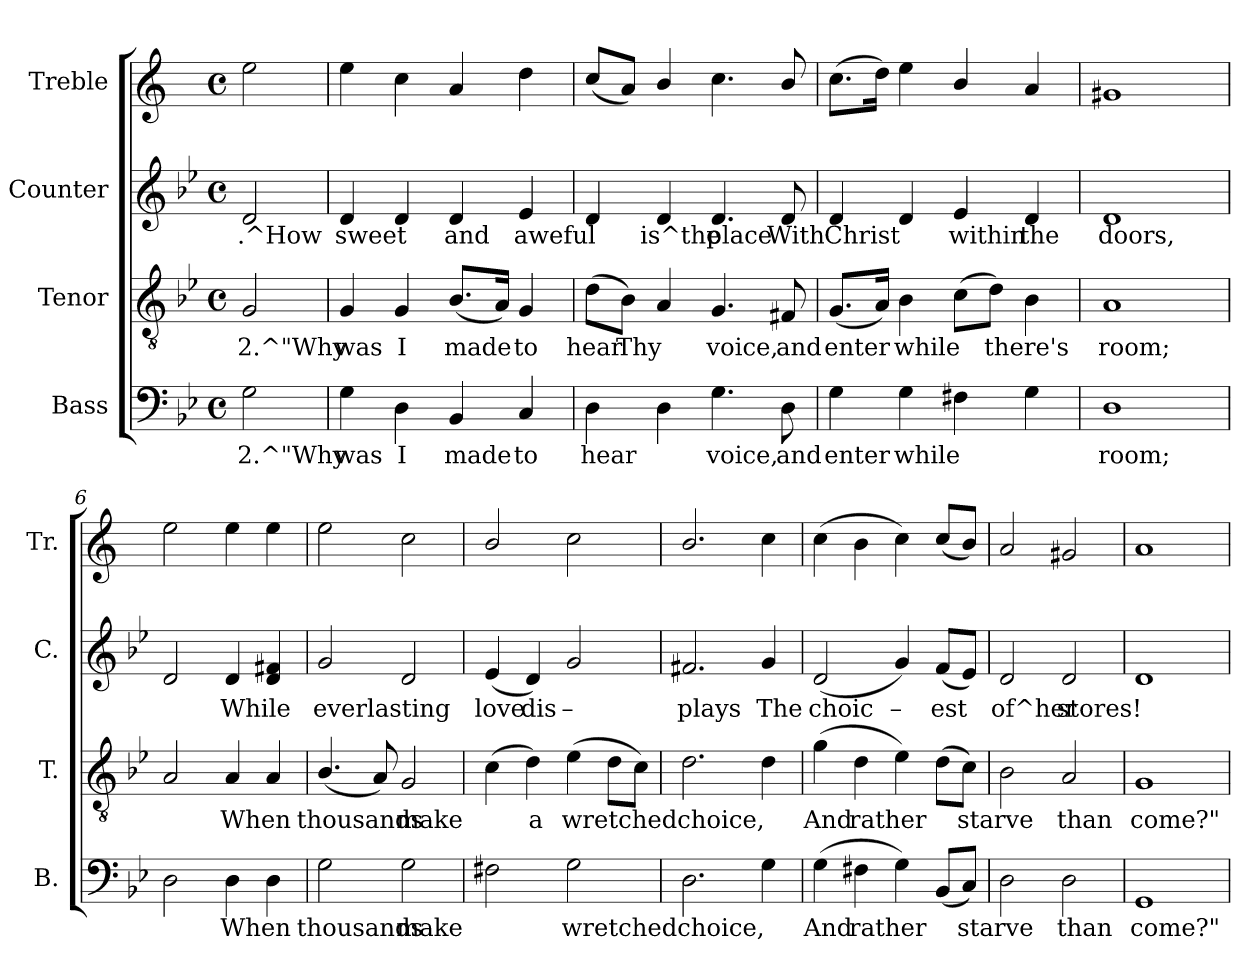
**kern	**text	**kern	**text	**kern	**text	**kern
*part4	*part4	*part3	*part3	*part2	*part2	*part1
*staff4	*staff4	*staff3	*staff3	*staff2	*staff2	*staff1
*I"Bass	*	*I"Tenor	*	*I"Counter	*	*I"Treble
*I'B.	*	*I'T.	*	*I'C.	*	*I'Tr.
!!LO:PB:g=z
*stria5	*	*stria5	*	*stria5	*	*stria5
*clefF4	*	*clefGv2	*	*clefG2	*	*clefG2
*	*	*	*	*	*	*ITrd1c2
*k[b-e-]	*	*k[b-e-]	*	*k[b-e-]	*	*k[b-e-]
*B-:	*	*B-:	*	*B-:	*	*B-:
*M4/4	*	*M4/4	*	*M4/4	*	*M4/4
*met(c)	*	*met(c)	*	*met(c)	*	*met(c)
=1	=1	=1	=1	=1	=1	=1
!	!LO:LY:a:rj	!	!LO:LY:b:rj	!	!LO:LY:b:rj	!
2G\	2.^"Why	2G/	2.^"Why	2d/	.^How	2dd\
=2	=2	=2	=2	=2	=2	=2
!	!LO:LY:a:rj	!	!LO:LY:b:rj	!	!LO:LY:b:rj	!
4G\	was	4G/	was	4d/	sweet	4dd\
!	!LO:LY:a:rj	!	!LO:LY:b:rj	!	!LO:LY:b:rj	!
4D\	I	4G/	I	4d/	.	4b-\
!	!LO:LY:a:rj	!	!LO:LY:b:rj	!	!LO:LY:b:rj	!
4BB-/	made	(<8.B-/L	made	4d/	and	4g/
!	!	!	!LO:LY:b:rj	!	!	!
.	.	16A/J)	.	.	.	.
!	!LO:LY:a:rj	!	!LO:LY:b:rj	!	!LO:LY:b:rj	!
4C/	to	4G/	to	4e-/	aweful	4cc\
=3	=3	=3	=3	=3	=3	=3
!	!LO:LY:a:rj	!	!LO:LY:b:rj	!	!LO:LY:b:rj	!
4D\	hear	(>8d\L	hear	4d/	.	(<8b-/L
!	!	!	!LO:LY:b:rj	!	!	!
.	.	8B-\J)	Thy	.	.	8g/J)
!	!LO:LY:a:rj	!	!LO:LY:b:rj	!	!LO:LY:b:rj	!
4D\	.	4A/	.	4d/	is^the	4a/
!	!LO:LY:a:rj	!	!LO:LY:b:rj	!	!LO:LY:b:rj	!
4.G\	voice,	4.G/	voice,	4.d/	place	4.b-\
!	!LO:LY:a:rj	!	!LO:LY:b:rj	!	!LO:LY:b:rj	!
8D\	and	8F#X/	and	8d/	With	8a/
=4	=4	=4	=4	=4	=4	=4
!	!LO:LY:a:rj	!	!LO:LY:b:rj	!	!LO:LY:b:rj	!
4G\	enter	(<8.G/L	enter	4d/	Christ	(>8.b-\L
!	!	!	!LO:LY:b:rj	!	!	!
.	.	16A/J)	.	.	.	16cc\J)
!	!LO:LY:a:rj	!	!LO:LY:b:rj	!	!LO:LY:b:rj	!
4G\	while	4B-\	while	4d/	.	4dd\
!	!LO:LY:a:rj	!	!LO:LY:b:rj	!	!LO:LY:b:rj	!
4F#X\	.	(>8c\L	.	4e-/	within	4a/
!	!	!	!LO:LY:b:rj	!	!	!
.	.	8d\J)	there's	.	.	.
!	!LO:LY:a:rj	!	!LO:LY:b:rj	!	!LO:LY:b:rj	!
4G\	.	4B-\	.	4d/	the	4g>/
=5	=5	=5	=5	=5	=5	=5
!	!LO:LY:a:rj	!	!LO:LY:b:rj	!	!LO:LY:b:rj	!
1D	room;	1A	room;	1d	doors,	1f#X
=6	=6	=6	=6	=6	=6	=6
!	!LO:LY:a:rj	!	!LO:LY:b:rj	!	!LO:LY:b:rj	!
2D\	.	2A/	.	2d/	.	2dd\
!	!LO:LY:a:rj	!	!LO:LY:b:rj	!	!LO:LY:b:rj	!
4D\	When	4A/	When	4d/	While	4dd\
!	!LO:LY:a:rj	!	!LO:LY:b:rj	!	!LO:LY:b:rj	!
4D\	.	4A/	.	4d/ 4f#X/	.	4dd\
=7	=7	=7	=7	=7	=7	=7
!	!LO:LY:a:rj	!	!LO:LY:b:rj	!	!LO:LY:b:rj	!
2G\	thousands	(<4.B-/	thousands	2g/	everlasting	2dd\
!	!	!	!LO:LY:b:rj	!	!	!
.	.	8A/)	.	.	.	.
!	!LO:LY:a:rj	!	!LO:LY:b:rj	!	!LO:LY:b:rj	!
2G\	make	2G/	make	2d/	.	2b-\
=8	=8	=8	=8	=8	=8	=8
!	!LO:LY:a:rj	!	!LO:LY:b:rj	!	!LO:LY:b:rj	!
2F#X\	.	(>4c\	.	(<4e-/	love	2a/
!	!	!	!LO:LY:b:rj	!	!LO:LY:b:rj	!
.	.	4d\)	a	4d/)	dis	.
!	!LO:LY:a:rj	!	!LO:LY:b:rj	!	!LO:LY:b:rj	!
2G\	wretched	(>4e-\	wretched	2g/	–	2b-\
!	!	!	!LO:LY:b:rj	!	!	!
.	.	8d\L	.	.	.	.
!	!	!	!LO:LY:b:rj	!	!	!
.	.	8c\J)	.	.	.	.
=9	=9	=9	=9	=9	=9	=9
!	!LO:LY:a:rj	!	!LO:LY:b:rj	!	!LO:LY:b:rj	!
2.D\	choice,	2.d\	choice,	2.f#X/	plays	2.a/
!	!LO:LY:a:rj	!	!LO:LY:b:rj	!	!LO:LY:b:rj	!
4G\	.	4d\	.	4g/	The	4b->\
=10	=10	=10	=10	=10	=10	=10
!	!LO:LY:a:rj	!	!LO:LY:b:rj	!	!LO:LY:b:rj	!
(>4G\	And	(>4g\	And	(<2d/	choic	(>4b->\
!	!LO:LY:a:rj	!	!LO:LY:b:rj	!	!	!
4F#X\	rather	4d\	rather	.	.	4a\
!	!LO:LY:a:rj	!	!LO:LY:b:rj	!	!LO:LY:b:rj	!
4G\)	.	4e-\)	.	4g/)	–	4b-\)
!	!LO:LY:a:rj	!	!LO:LY:b:rj	!	!LO:LY:b:rj	!
(<8BB-/L	.	(>8d\L	.	(<8f/L	est	(<8b-/L
!	!LO:LY:a:rj	!	!LO:LY:b:rj	!	!LO:LY:b:rj	!
8C/J)	starve	8c\J)	starve	8e-/J)	.	8a/J)
=11	=11	=11	=11	=11	=11	=11
!	!LO:LY:a:rj	!	!LO:LY:b:rj	!	!LO:LY:b:rj	!
2D\	.	2B-\	.	2d/	of^her	2g/
!	!LO:LY:a:rj	!	!LO:LY:b:rj	!	!LO:LY:b:rj	!
2D\	than	2A/	than	2d/	stores!	2f#X/
=12	=12	=12	=12	=12	=12	=12
!	!LO:LY:a:rj	!	!LO:LY:b:rj	!	!LO:LY:b:rj	!
1GG	come?"	1G	come?"	1d	.	1g
=	=	=	=	=	=	=
*-	*-	*-	*-	*-	*-	*-
